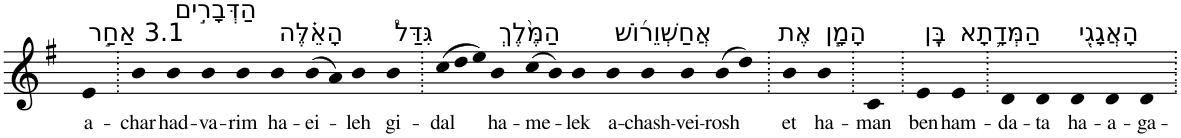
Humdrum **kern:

**kern	**text
*part1	*part1
*staff1	*staff1
*I"Piano	*
*I'Pno	*
*clefG2	*
*k[f#]	*
*G:	*
=1	=1
!LO:TX:a:t=3.1 אַחַ֣ר	!
!	!LO:LY:b
4e	a-
=2.	=2.
!	!LO:LY:b
4b	-char
!LO:TX:a:t=הַדְּבָרִ֣ים	!
!	!LO:LY:b
4b	had-
!	!LO:LY:b
4b	-va-
!	!LO:LY:b
4b	-rim
!LO:TX:a:t=הָאֵ֗לֶּה	!
!	!LO:LY:b
4b	ha-
!	!LO:LY:b
(>8b	-ei-
8a)	.
!	!LO:LY:b
4b	-leh
!LO:TX:a:t=גִּדַּל֩	!
!	!LO:LY:b
4b	gi-
=3.	=3.
*Xtuplet	*
!	!LO:LY:b
(>12cc	-dal
12dd	.
12ee)	.
!LO:TX:a:t=הַמֶּ֨לֶךְ	!
!	!LO:LY:b
4b	ha-
!	!LO:LY:b
(>8cc	-me-
8b)	.
!	!LO:LY:b
4b	-lek
!LO:TX:a:t=אֲחַשְׁוֵר֜וֹשׁ	!
!	!LO:LY:b
4b	a-
!	!LO:LY:b
4b	-chash-
!	!LO:LY:b
4b	-vei-
!	!LO:LY:b
(>8b	-rosh
8dd)	.
=4.	=4.
!LO:TX:a:t=אֶת	!
!	!LO:LY:b
4b	et
!LO:TX:a:t=הָמָ֧ן	!
!	!LO:LY:b
4b	ha-
=5.	=5.
!	!LO:LY:b
4c	-man
=6.	=6.
!LO:TX:a:t=בֶּֽן	!
!	!LO:LY:b
4e	ben
!LO:TX:a:t=הַמְּדָ֛תָא	!
!	!LO:LY:b
4e	ham-
=7.	=7.
!	!LO:LY:b
4d	-da-
!	!LO:LY:b
4d	-ta
!LO:TX:a:t=הָאֲגָגִ֖י	!
!	!LO:LY:b
4d	ha-
!	!LO:LY:b
4d	-a-
!	!LO:LY:b
4d	-ga-
=.	=.
*-	*-
